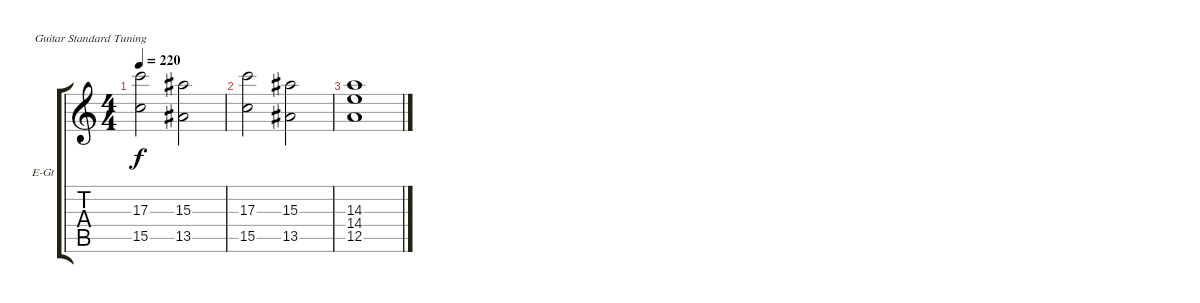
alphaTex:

\defaultSystemsLayout 4
\bracketExtendMode groupsimilarinstruments
\firstSystemTrackNameOrientation horizontal
\otherSystemsTrackNameOrientation horizontal
\track ("Chie Takahashi" "E-Gt") {instrument distortionguitar}
\staff {score tabs}
\tuning (E4 B3 G3 D3 A2 E2)
\ts (4 4)
\tempo 220
\clef g2
\ks c
(15.5 17.3).2{dy f} (13.5 15.3).2 |
(15.5 17.3).2 (13.5 15.3).2 |
(12.5 14.3 14.4).1
